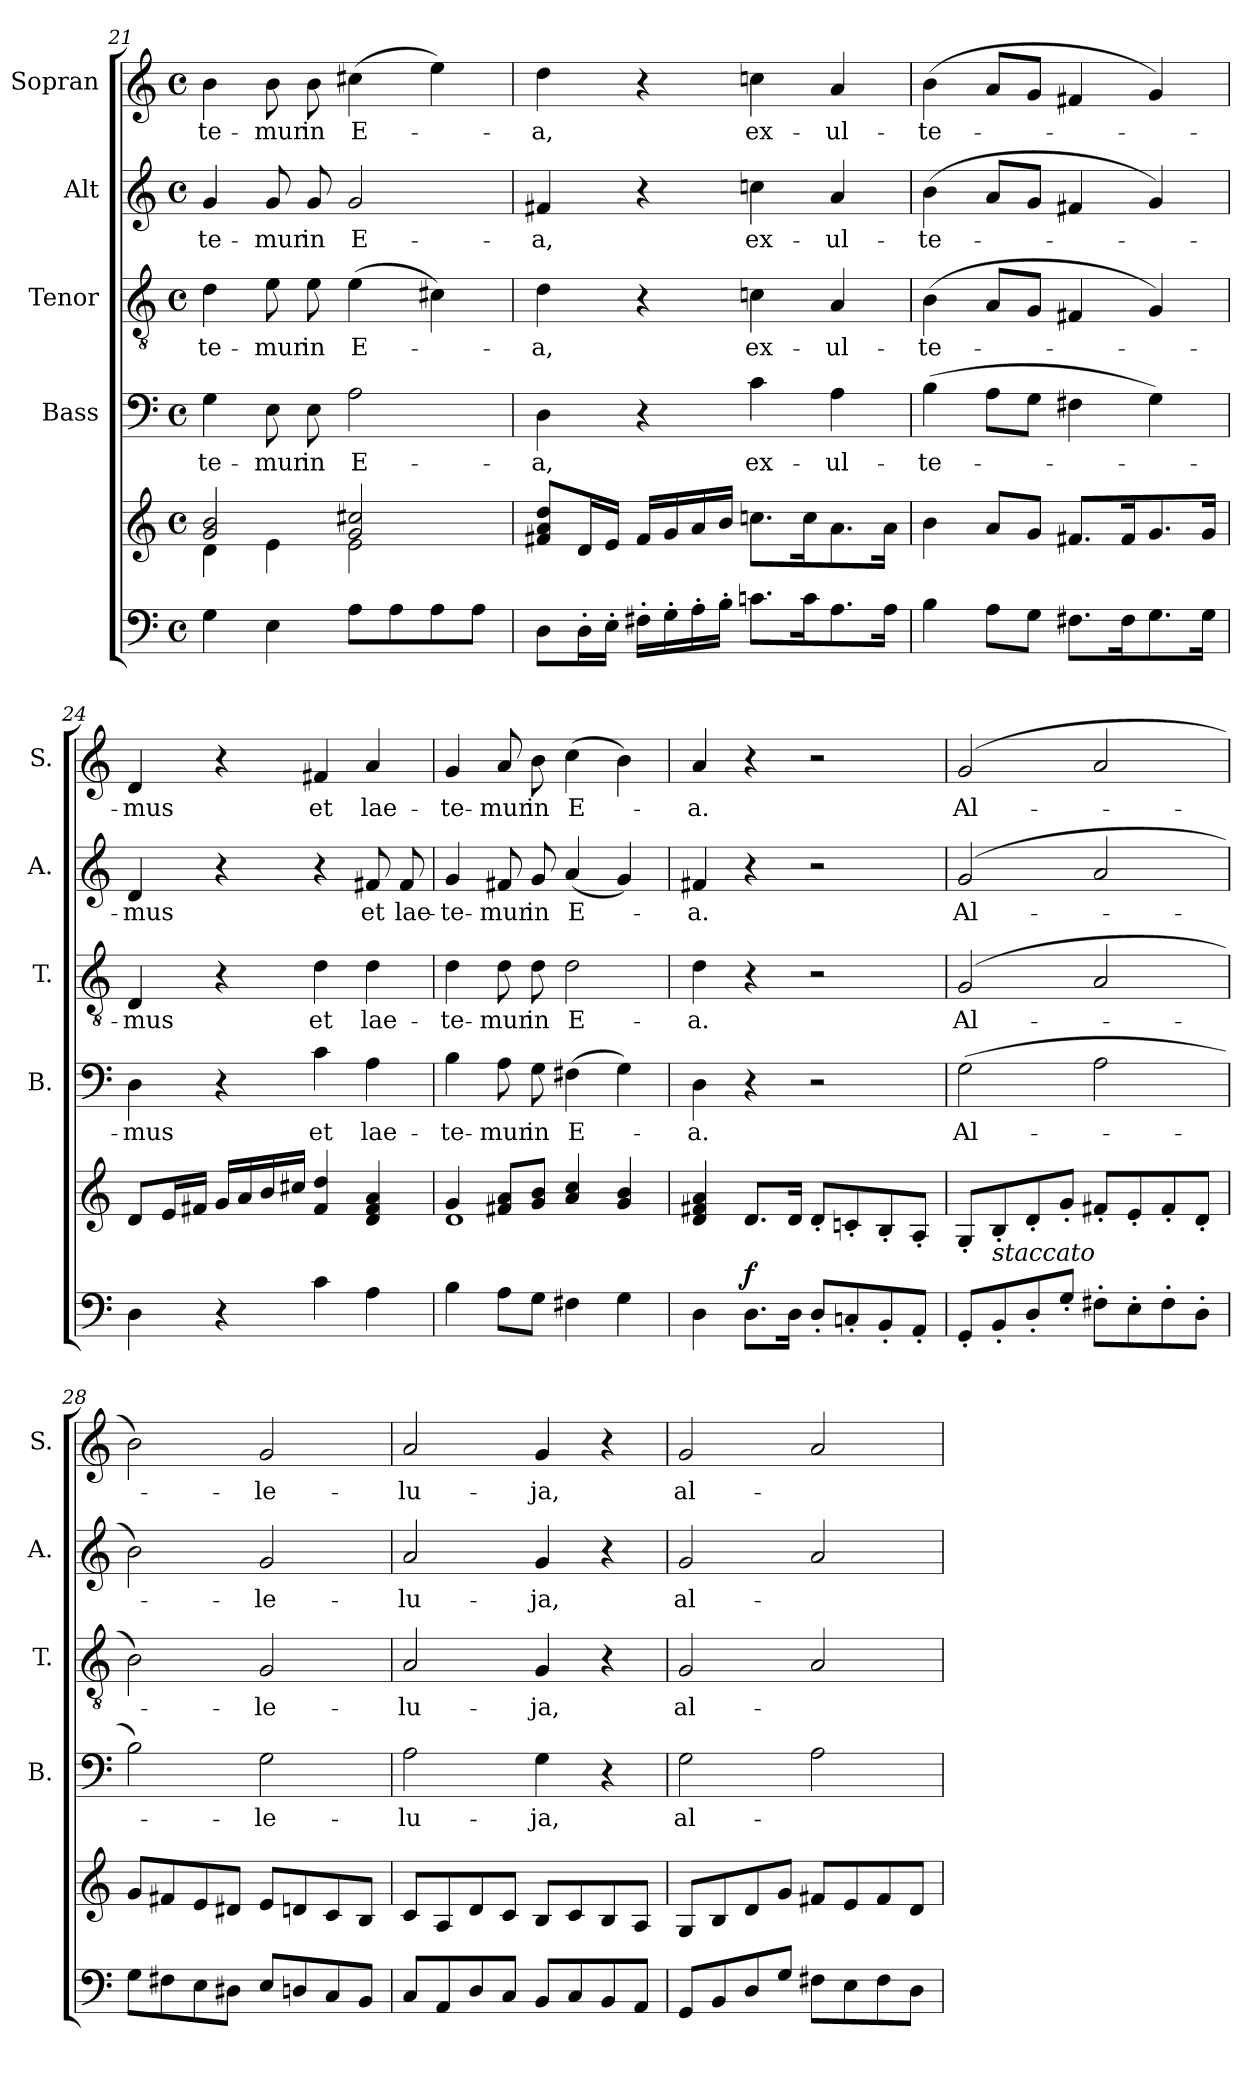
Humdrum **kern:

**kern	**kern	**dynam	**kern	**text	**kern	**text	**kern	**text	**kern	**text
*part5	*part5	*part5	*part4	*part4	*part3	*part3	*part2	*part2	*part1	*part1
*staff6	*staff5	*staff5/6	*staff4	*staff4	*staff3	*staff3	*staff2	*staff2	*staff1	*staff1
*	*	*	*I"Bass	*	*I"Tenor	*	*I"Alt	*	*I"Sopran	*
*	*	*	*I'B.	*	*I'T.	*	*I'A.	*	*I'S.	*
*clefF4	*clefG2	*	*clefF4	*	*clefGv2	*	*clefG2	*	*clefG2	*
*k[]	*k[]	*	*k[]	*	*k[]	*	*k[]	*	*k[]	*
*C:	*C:	*	*C:	*	*C:	*	*C:	*	*C:	*
*M4/4	*M4/4	*	*M4/4	*	*M4/4	*	*M4/4	*	*M4/4	*
*met(c)	*met(c)	*	*met(c)	*	*met(c)	*	*met(c)	*	*met(c)	*
=21	=21	=21	=21	=21	=21	=21	=21	=21	=21	=21
*	*^	*	*	*	*	*	*	*	*	*
!	!	!	!	!	!LO:LY:b	!	!LO:LY:b	!	!LO:LY:b	!	!LO:LY:b
4G\	2g/ 2b/	4d\	.	4G\	-te-	4d\	-te-	4g/	-te-	4b\	-te-
!	!	!	!	!	!LO:LY:b	!	!LO:LY:b	!	!LO:LY:b	!	!LO:LY:b
4E\	.	4e\	.	8E\	-mur	8e\	-mur	8g/	-mur	8b\	-mur
!	!	!	!	!	!LO:LY:b	!	!LO:LY:b	!	!LO:LY:b	!	!LO:LY:b
.	.	.	.	8E\	in	8e\	in	8g/	in	8b\	in
!	!	!	!	!	!LO:LY:b	!	!LO:LY:b	!	!LO:LY:b	!	!LO:LY:b
8A\L	2g/ 2cc#X/	2e\	.	2A\	E-	(>4e\	E-	2g/	E-	(>4cc#X\	E-
8A\	.	.	.	.	.	.	.	.	.	.	.
8A\	.	.	.	.	.	4c#X\)	.	.	.	4ee\)	.
8A\J	.	.	.	.	.	.	.	.	.	.	.
*	*v	*v	*	*	*	*	*	*	*	*	*
!!LO:LB:g=z
=22	=22	=22	=22	=22	=22	=22	=22	=22	=22	=22
!	!	!	!	!LO:LY:b	!	!LO:LY:b	!	!LO:LY:b	!	!LO:LY:b
8D\L	8f#X/ 8a/ 8dd/L	.	4D\	-a,	4d\	-a,	4f#X/	-a,	4dd\	-a,
16D'>\L	16d/L	.	.	.	.	.	.	.	.	.
16E'>\JJ	16e/JJ	.	.	.	.	.	.	.	.	.
16F#X'>\LL	16f#/LL	.	4r	.	4r	.	4r	.	4r	.
16G'>\	16g/	.	.	.	.	.	.	.	.	.
16A'>\	16a/	.	.	.	.	.	.	.	.	.
16B'>\JJ	16b/JJ	.	.	.	.	.	.	.	.	.
!	!	!	!	!LO:LY:b	!	!LO:LY:b	!	!LO:LY:b	!	!LO:LY:b
8.cn\L	8.ccn\L	.	4c\	ex-	4cn\	ex-	4ccn\	ex-	4ccn\	ex-
16c\k	16cc\k	.	.	.	.	.	.	.	.	.
!	!	!	!	!LO:LY:b	!	!LO:LY:b	!	!LO:LY:b	!	!LO:LY:b
8.A\	8.a\	.	4A\	-ul-	4A/	-ul-	4a/	-ul-	4a/	-ul-
16A\Jk	16a\Jk	.	.	.	.	.	.	.	.	.
=23	=23	=23	=23	=23	=23	=23	=23	=23	=23	=23
!	!	!	!	!LO:LY:b	!	!LO:LY:b	!	!LO:LY:b	!	!LO:LY:b
4B\	4b\	.	(>4B\	-te-	(>4B\	-te-	(>4b\	-te-	(>4b\	-te-
8A\L	8a/L	.	8A\L	.	8A/L	.	8a/L	.	8a/L	.
8G\J	8g/J	.	8G\J	.	8G/J	.	8g/J	.	8g/J	.
8.F#X\L	8.f#X/L	.	4F#X\	.	4F#X/	.	4f#X/	.	4f#X/	.
16F#\k	16f#/k	.	.	.	.	.	.	.	.	.
8.G\	8.g/	.	4G\)	.	4G/)	.	4g/)	.	4g/)	.
16G\Jk	16g/Jk	.	.	.	.	.	.	.	.	.
=24	=24	=24	=24	=24	=24	=24	=24	=24	=24	=24
!	!	!	!	!LO:LY:b	!	!LO:LY:b	!	!LO:LY:b	!	!LO:LY:b
4D\	8d/L	.	4D\	-mus	4D/	-mus	4d/	-mus	4d/	-mus
.	16e/L	.	.	.	.	.	.	.	.	.
.	16f#X/JJ	.	.	.	.	.	.	.	.	.
4r	16g/LL	.	4r	.	4r	.	4r	.	4r	.
.	16a/	.	.	.	.	.	.	.	.	.
.	16b/	.	.	.	.	.	.	.	.	.
.	16cc#X/JJ	.	.	.	.	.	.	.	.	.
!	!	!	!	!LO:LY:b	!	!LO:LY:b	!	!	!	!LO:LY:b
4c\	4f#/ 4dd/	.	4c\	et	4d\	et	4r	.	4f#X/	et
!	!	!	!	!LO:LY:b	!	!LO:LY:b	!	!LO:LY:b	!	!LO:LY:b
4A\	4d/ 4f#/ 4a/	.	4A\	lae-	4d\	lae-	8f#X/	et	4a/	lae-
!	!	!	!	!	!	!	!	!LO:LY:b	!	!
.	.	.	.	.	.	.	8f#/	lae-	.	.
=25	=25	=25	=25	=25	=25	=25	=25	=25	=25	=25
*	*^	*	*	*	*	*	*	*	*	*
!	!	!	!	!	!LO:LY:b	!	!LO:LY:b	!	!LO:LY:b	!	!LO:LY:b
4B\	4g/	1d	.	4B\	-te-	4d\	-te-	4g/	-te-	4g/	-te-
!	!	!	!	!	!LO:LY:b	!	!LO:LY:b	!	!LO:LY:b	!	!LO:LY:b
8A\L	8f#X/ 8a/L	.	.	8A\	-mur	8d\	-mur	8f#X/	-mur	8a/	-mur
!	!	!	!	!	!LO:LY:b	!	!LO:LY:b	!	!LO:LY:b	!	!LO:LY:b
8G\J	8g/ 8b/J	.	.	8G\	in	8d\	in	8g/	in	8b\	in
!	!	!	!	!	!LO:LY:b	!	!LO:LY:b	!	!LO:LY:b	!	!LO:LY:b
4F#X\	4a/ 4cc/	.	.	(>4F#X\	E-	2d\	E-	(<4a/	E-	(>4cc\	E-
4G\	4g/ 4b/	.	.	4G\)	.	.	.	4g/)	.	4b\)	.
*	*v	*v	*	*	*	*	*	*	*	*	*
!!LO:PB:g=z
=26	=26	=26	=26	=26	=26	=26	=26	=26	=26	=26
!	!	!	!	!LO:LY:b	!	!LO:LY:b	!	!LO:LY:b	!	!LO:LY:b
4D\	4d/ 4f#X/ 4a/	.	4D\	-a.	4d\	-a.	4f#X/	-a.	4a/	-a.
!	!	!LO:DY:a=2	!	!	!	!	!	!	!	!
8.D\L	8.d/L	f	4r	.	4r	.	4r	.	4r	.
16D\Jk	16d/Jk	.	.	.	.	.	.	.	.	.
8D'</L	8d'</L	.	2r	.	2r	.	2r	.	2r	.
8Cn'</	8cn'</	.	.	.	.	.	.	.	.	.
8BB'</	8B'</	.	.	.	.	.	.	.	.	.
8AA'</J	8A'</J	.	.	.	.	.	.	.	.	.
=27	=27	=27	=27	=27	=27	=27	=27	=27	=27	=27
!	!	!	!	!LO:LY:b	!	!LO:LY:b	!	!LO:LY:b	!	!LO:LY:b
8GG'</L	8G'</L	.	(>2G\	Al-	(2G/	Al-	(2g/	Al-	(2g/	Al-
!	!LO:TX:b:i:t=staccato	!	!	!	!	!	!	!	!	!
8BB'</	8B'</	.	.	.	.	.	.	.	.	.
8D'</	8d'</	.	.	.	.	.	.	.	.	.
8G'</J	8g'</J	.	.	.	.	.	.	.	.	.
8F#X'>\L	8f#X'</L	.	2A\	.	2A/	.	2a/	.	2a/	.
8E'>\	8e'</	.	.	.	.	.	.	.	.	.
8F#'>\	8f#'</	.	.	.	.	.	.	.	.	.
8D'>\J	8d'</J	.	.	.	.	.	.	.	.	.
=28	=28	=28	=28	=28	=28	=28	=28	=28	=28	=28
8G\L	8g/L	.	2B\)	.	2B\)	.	2b\)	.	2b\)	.
8F#X\	8f#X/	.	.	.	.	.	.	.	.	.
8E\	8e/	.	.	.	.	.	.	.	.	.
8D#X\J	8d#X/J	.	.	.	.	.	.	.	.	.
!	!	!	!	!LO:LY:b	!	!LO:LY:b	!	!LO:LY:b	!	!LO:LY:b
8E/L	8e/L	.	2G\	-le-	2G/	-le-	2g/	-le-	2g/	-le-
8Dn/	8dn/	.	.	.	.	.	.	.	.	.
8C/	8c/	.	.	.	.	.	.	.	.	.
8BB/J	8B/J	.	.	.	.	.	.	.	.	.
=29	=29	=29	=29	=29	=29	=29	=29	=29	=29	=29
!	!	!	!	!LO:LY:b	!	!LO:LY:b	!	!LO:LY:b	!	!LO:LY:b
8C/L	8c/L	.	2A\	-lu-	2A/	-lu-	2a/	-lu-	2a/	-lu-
8AA/	8A/	.	.	.	.	.	.	.	.	.
8D/	8d/	.	.	.	.	.	.	.	.	.
8C/J	8c/J	.	.	.	.	.	.	.	.	.
!	!	!	!	!LO:LY:b	!	!LO:LY:b	!	!LO:LY:b	!	!LO:LY:b
8BB/L	8B/L	.	4G\	-ja,	4G/	-ja,	4g/	-ja,	4g/	-ja,
8C/	8c/	.	.	.	.	.	.	.	.	.
8BB/	8B/	.	4r	.	4r	.	4r	.	4r	.
8AA/J	8A/J	.	.	.	.	.	.	.	.	.
=30	=30	=30	=30	=30	=30	=30	=30	=30	=30	=30
!	!	!	!	!LO:LY:b	!	!LO:LY:b	!	!LO:LY:b	!	!LO:LY:b
8GG/L	8G/L	.	2G\	al-	2G/	al-	2g/	al-	2g/	al-
8BB/	8B/	.	.	.	.	.	.	.	.	.
8D/	8d/	.	.	.	.	.	.	.	.	.
8G/J	8g/J	.	.	.	.	.	.	.	.	.
8F#X\L	8f#X/L	.	2A\	.	2A/	.	2a/	.	2a/	.
8E\	8e/	.	.	.	.	.	.	.	.	.
8F#\	8f#/	.	.	.	.	.	.	.	.	.
8D\J	8d/J	.	.	.	.	.	.	.	.	.
=	=	=	=	=	=	=	=	=	=	=
*-	*-	*-	*-	*-	*-	*-	*-	*-	*-	*-
